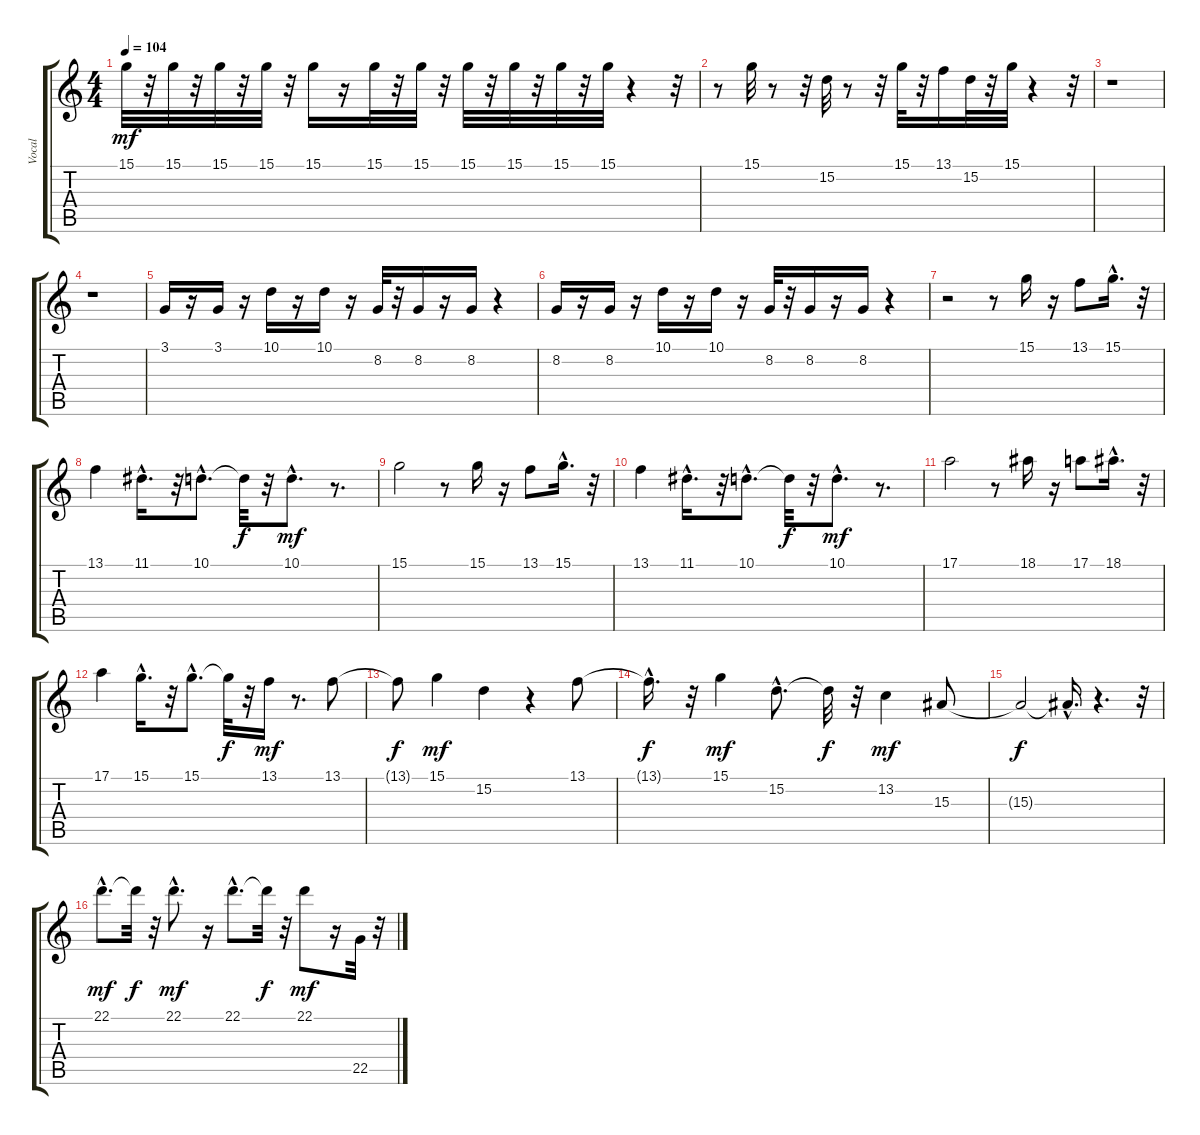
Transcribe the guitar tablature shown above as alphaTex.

\track ("Vocal" "Vocal") {instrument lead3calliope}
\staff {score tabs}
\tuning (E4 B3 G3 D3 A2 E2) {hide}
\ts (4 4)
\tempo 104
\clef g2
\ks c
15.1.32{dy mf} r.32 15.1.32 r.32 15.1.32 r.32 15.1.32 r.32 15.1.16 r.16 15.1.32 r.32 15.1.32 r.32 15.1.32 r.32 15.1.32 r.32 15.1.32 r.32 15.1.32 r.4 r.32 |
r.8 15.1.32 r.8 r.32 15.2.32 r.8 r.32 15.1.32 r.32 13.1.16 15.2.32 r.32 15.1.32 r.4 r.32 |
r.1 |
r.1 |
3.1.16 r.16 3.1.16 r.16 10.1.16 r.16 10.1.16 r.16 8.2.32 r.32 8.2.16 r.16 8.2.16 r.4 |
8.2.16 r.16 8.2.16 r.16 10.1.16 r.16 10.1.16 r.16 8.2.32 r.32 8.2.16 r.16 8.2.16 r.4 |
r.2 r.8 15.1.16 r.16 13.1.8 15.1{hac}.16{d} r.32 |
13.1.4 11.1{hac}.16{d} r.32 10.1{hac}.8{d} 10.1{t}.32{dy f} r.32 10.1{hac}.8{d dy mf} r.8{d} |
15.1.2 r.8 15.1.16 r.16 13.1.8 15.1{hac}.16{d} r.32 |
13.1.4 11.1{hac}.16{d} r.32 10.1{hac}.8{d} 10.1{t}.32{dy f} r.32 10.1{hac}.8{d dy mf} r.8{d} |
17.1.2 r.8 18.1.16 r.16 17.1.8 18.1{hac}.16{d} r.32 |
17.1.4 15.1{hac}.16{d} r.32 15.1{hac}.8{d} 15.1{t}.32{dy f} r.32 13.1.16{dy mf} r.8{d} 13.1.8 |
13.1{t}.8{dy f} 15.1.4{dy mf} 15.2.4 r.4 13.1.8 |
13.1{hac t}.16{d dy f} r.32 15.1.4{dy mf} 15.2{hac}.8{d} 15.2{t}.32{dy f} r.32 13.2.4{dy mf} 15.3.8 |
15.3{t}.2{dy f} 15.3{hac t}.16{d} r.4{d} r.32 |
22.1{hac}.8{d dy mf} 22.1{t}.32{dy f} r.32 22.1{hac}.8{d dy mf} r.16 22.1{hac}.8{d} 22.1{t}.32{dy f} r.32 22.1.8{dy mf} r.16 22.5.32 r.32
